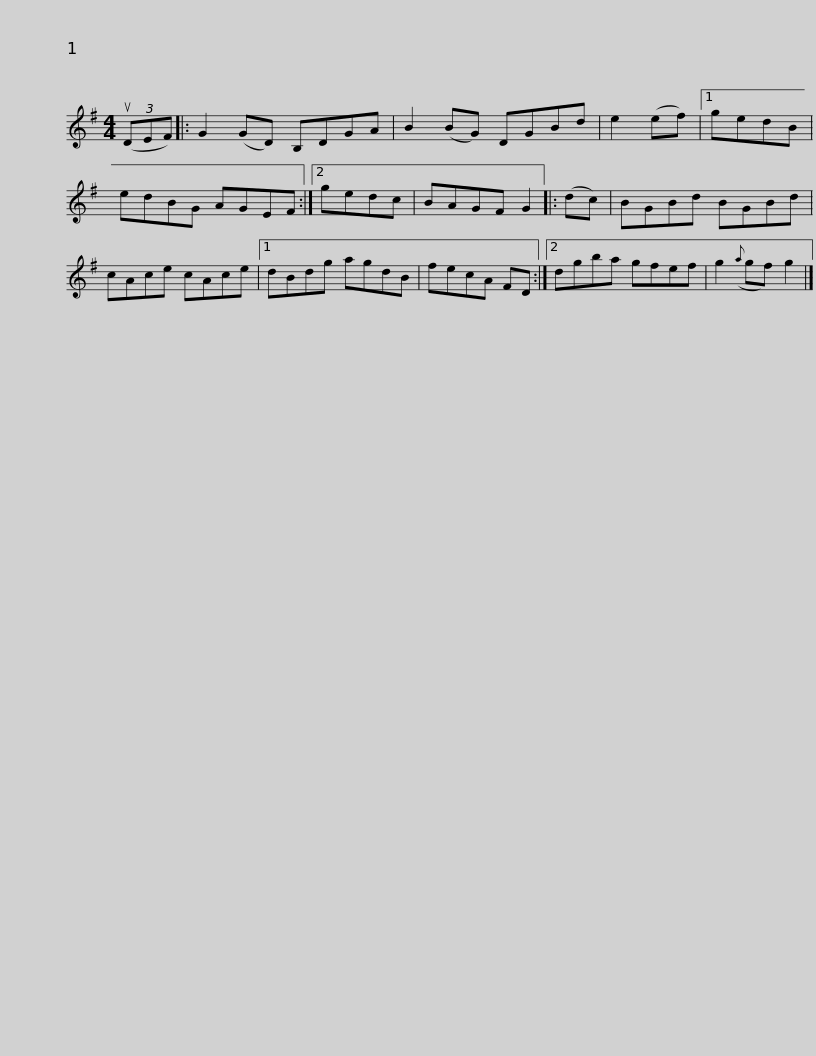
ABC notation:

X:1
L:1/8
M:4/4
I:linebreak $
K:G
V:1 treble
V:1
 (3(uDEF) |: G2 (GD) B,DGA | B2 (BG) DGBd | e2 (ef) |1 gedB | %5
 edBG AGEF :|2 gedc | BAGF G2 |:$ (dc) | BGBd BGBd | %10
 cAce cAce |1 dBdg agdB | fecA FD :|2 dgba gfef |$ g2({a} gf) g2 |] %15
